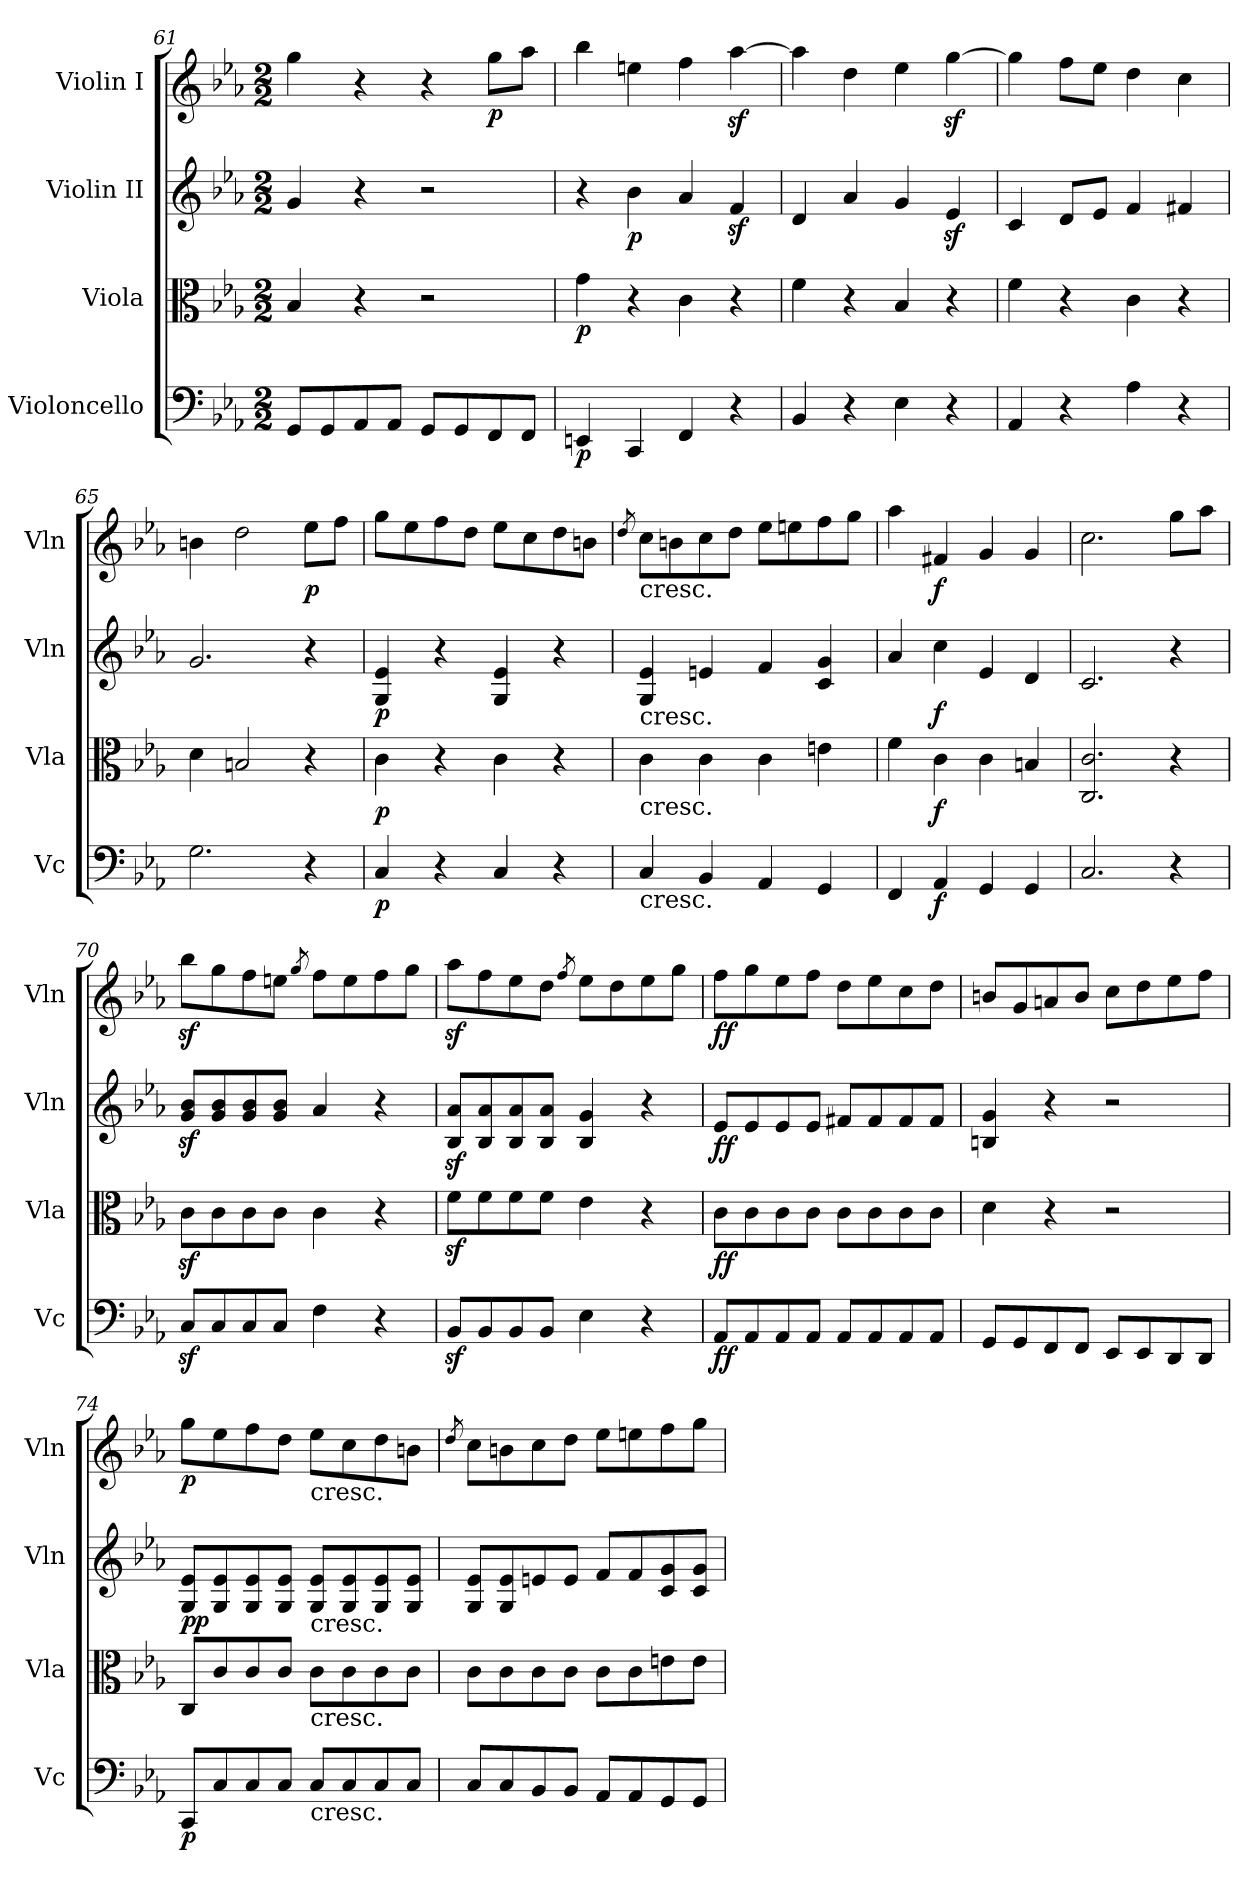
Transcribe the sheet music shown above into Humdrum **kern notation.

**kern	**dynam	**kern	**dynam	**kern	**dynam	**kern	**dynam
*part4	*part4	*part3	*part3	*part2	*part2	*part1	*part1
*staff4	*staff4	*staff3	*staff3	*staff2	*staff2	*staff1	*staff1
*I"Violoncello	*	*I"Viola	*	*I"Violin II	*	*I"Violin I	*
*I'Vc	*	*I'Vla	*	*I'Vln	*	*I'Vln	*
*clefF4	*	*clefC3	*	*clefG2	*	*clefG2	*
*k[b-e-a-]	*	*k[b-e-a-]	*	*k[b-e-a-]	*	*k[b-e-a-]	*
*M2/2	*	*M2/2	*	*M2/2	*	*M2/2	*
=61	=61	=61	=61	=61	=61	=61	=61
8GG/L	.	4B-/	.	4g/	.	4gg\	.
8GG/	.	.	.	.	.	.	.
8AA-/	.	4r	.	4r	.	4r	.
8AA-/J	.	.	.	.	.	.	.
8GG/L	.	2r	.	2r	.	4r	.
8GG/	.	.	.	.	.	.	.
!	!	!	!	!	!	!	!LO:DY:b
8FF/	.	.	.	.	.	8gg\L	p
8FF/J	.	.	.	.	.	8aa-\J	.
!!LO:PB:g=z
=62	=62	=62	=62	=62	=62	=62	=62
!	!LO:DY:b	!	!LO:DY:b	!	!	!	!
4EEn/	p	4g\	p	4r	.	4bb-\	.
!	!	!	!	!	!LO:DY:b	!	!
4CC/	.	4r	.	4b-\	p	4een\	.
4FF/	.	4c\	.	4a-/	.	4ff\	.
4r	.	4r	.	4fz</	.	[4aa-z<\	.
!!LO:LB:g=z
=63	=63	=63	=63	=63	=63	=63	=63
4BB-/	.	4f\	.	4d/	.	4aa-\]	.
4r	.	4r	.	4a-/	.	4dd\	.
4E-\	.	4B-/	.	4g/	.	4ee-\	.
4r	.	4r	.	4e-z</	.	[4ggz<\	.
=64	=64	=64	=64	=64	=64	=64	=64
4AA-/	.	4f\	.	4c/	.	4gg\]	.
4r	.	4r	.	8d/L	.	8ff\L	.
.	.	.	.	8e-/J	.	8ee-\J	.
4A-\	.	4c\	.	4f/	.	4dd\	.
4r	.	4r	.	4f#X/	.	4cc\	.
=65	=65	=65	=65	=65	=65	=65	=65
2.G\	.	4d\	.	2.g/	.	4bn\	.
.	.	2Bn/	.	.	.	2dd\	.
!	!	!	!	!	!	!	!LO:DY:b
4r	.	4r	.	4r	.	8ee-\L	p
.	.	.	.	.	.	8ff\J	.
=66	=66	=66	=66	=66	=66	=66	=66
!	!LO:DY:b	!	!LO:DY:b	!	!LO:DY:b	!	!
4C/	p	4c\	p	4G/ 4e-/	p	8gg\L	.
.	.	.	.	.	.	8ee-\	.
4r	.	4r	.	4r	.	8ff\	.
.	.	.	.	.	.	8dd\J	.
4C/	.	4c\	.	4G/ 4e-/	.	8ee-\L	.
.	.	.	.	.	.	8cc\	.
4r	.	4r	.	4r	.	8dd\	.
.	.	.	.	.	.	8bn\J	.
!!LO:PB:g=z
=67	=67	=67	=67	=67	=67	=67	=67
.	.	.	.	.	.	8qdd/	.
!	!	!	!	!	!	!LO:TX:b:t=cresc.	!
!	!	!	!	!LO:TX:b:t=cresc.	!	!	!
!	!	!LO:TX:b:t=cresc.	!	!	!	!	!
!LO:TX:b:t=cresc.	!	!	!	!	!	!	!
4C/	.	4c\	.	4G/ 4e-/	.	8cc\L	.
.	.	.	.	.	.	8bn\	.
4BB-/	.	4c\	.	4en/	.	8cc\	.
.	.	.	.	.	.	8dd\J	.
4AA-/	.	4c\	.	4f/	.	8ee-\L	.
.	.	.	.	.	.	8een\	.
4GG/	.	4en\	.	4c/ 4g/	.	8ff\	.
.	.	.	.	.	.	8gg\J	.
=68	=68	=68	=68	=68	=68	=68	=68
4FF/	.	4f\	.	4a-/	.	4aa-\	.
!	!LO:DY:b	!	!LO:DY:b	!	!LO:DY:b	!	!LO:DY:b
4AA-/	f	4c\	f	4cc\	f	4f#X/	f
4GG/	.	4c\	.	4e-/	.	4g/	.
4GG/	.	4Bn/	.	4d/	.	4g/	.
=69	=69	=69	=69	=69	=69	=69	=69
2.C/	.	2.C/ 2.c/	.	2.c/	.	2.cc\	.
4r	.	4r	.	4r	.	8gg\L	.
.	.	.	.	.	.	8aa-\J	.
=70	=70	=70	=70	=70	=70	=70	=70
8Cz</L	.	8cz<\L	.	8g/z< 8b-/z<L	.	8bb-z<\L	.
8C/	.	8c\	.	8g/ 8b-/	.	8gg\	.
8C/	.	8c\	.	8g/ 8b-/	.	8ff\	.
8C/J	.	8c\J	.	8g/ 8b-/J	.	8een\J	.
.	.	.	.	.	.	8qgg/	.
4F\	.	4c\	.	4a-/	.	8ff\L	.
.	.	.	.	.	.	8ee\	.
4r	.	4r	.	4r	.	8ff\	.
.	.	.	.	.	.	8gg\J	.
!!LO:LB:g=z
=71	=71	=71	=71	=71	=71	=71	=71
8BB-z</L	.	8fz<\L	.	8B-/z< 8a-/z<L	.	8aa-z<\L	.
8BB-/	.	8f\	.	8B-/ 8a-/	.	8ff\	.
8BB-/	.	8f\	.	8B-/ 8a-/	.	8ee-\	.
8BB-/J	.	8f\J	.	8B-/ 8a-/J	.	8dd\J	.
.	.	.	.	.	.	8qff/	.
4E-\	.	4e-\	.	4B-/ 4g/	.	8ee-\L	.
.	.	.	.	.	.	8dd\	.
4r	.	4r	.	4r	.	8ee-\	.
.	.	.	.	.	.	8gg\J	.
=72	=72	=72	=72	=72	=72	=72	=72
!	!LO:DY:b	!	!LO:DY:b	!	!LO:DY:b	!	!LO:DY:b
8AA-/L	ff	8c\L	ff	8e-/L	ff	8ff\L	ff
8AA-/	.	8c\	.	8e-/	.	8gg\	.
8AA-/	.	8c\	.	8e-/	.	8ee-\	.
8AA-/J	.	8c\J	.	8e-/J	.	8ff\J	.
8AA-/L	.	8c\L	.	8f#X/L	.	8dd\L	.
8AA-/	.	8c\	.	8f#/	.	8ee-\	.
8AA-/	.	8c\	.	8f#/	.	8cc\	.
8AA-/J	.	8c\J	.	8f#/J	.	8dd\J	.
=73	=73	=73	=73	=73	=73	=73	=73
8GG/L	.	4d\	.	4Bn/ 4g/	.	8bn/L	.
8GG/	.	.	.	.	.	8g/	.
8FF/	.	4r	.	4r	.	8an/	.
8FF/J	.	.	.	.	.	8b/J	.
8EE-/L	.	2r	.	2r	.	8cc\L	.
8EE-/	.	.	.	.	.	8dd\	.
8DD/	.	.	.	.	.	8ee-\	.
8DD/J	.	.	.	.	.	8ff\J	.
!!LO:PB:g=z
=74	=74	=74	=74	=74	=74	=74	=74
!	!LO:DY:b	!	!LO:DY:b	!	!	!	!
!	!	!	!LO:DY:n=1:a	!	!	!	!LO:DY:b
8CC/L	p	8C/L	p p	8G/ 8e-/L	.	8gg\L	p
8C/	.	8c/	.	8G/ 8e-/	.	8ee-\	.
8C/	.	8c/	.	8G/ 8e-/	.	8ff\	.
8C/J	.	8c/J	.	8G/ 8e-/J	.	8dd\J	.
!	!	!	!	!	!	!LO:TX:b:t=cresc.	!
!	!	!	!	!LO:TX:b:t=cresc.	!	!	!
!	!	!LO:TX:b:t=cresc.	!	!	!	!	!
!LO:TX:b:t=cresc.	!	!	!	!	!	!	!
8C/L	.	8c\L	.	8G/ 8e-/L	.	8ee-\L	.
8C/	.	8c\	.	8G/ 8e-/	.	8cc\	.
8C/	.	8c\	.	8G/ 8e-/	.	8dd\	.
8C/J	.	8c\J	.	8G/ 8e-/J	.	8bn\J	.
=75	=75	=75	=75	=75	=75	=75	=75
.	.	.	.	.	.	8qdd/	.
8C/L	.	8c\L	.	8G/ 8e-/L	.	8cc\L	.
8C/	.	8c\	.	8G/ 8e-/	.	8bn\	.
8BB-/	.	8c\	.	8en/	.	8cc\	.
8BB-/J	.	8c\J	.	8e/J	.	8dd\J	.
8AA-/L	.	8c\L	.	8f/L	.	8ee-\L	.
8AA-/	.	8c\	.	8f/	.	8een\	.
8GG/	.	8en\	.	8c/ 8g/	.	8ff\	.
8GG/J	.	8e\J	.	8c/ 8g/J	.	8gg\J	.
=	=	=	=	=	=	=	=
*-	*-	*-	*-	*-	*-	*-	*-
